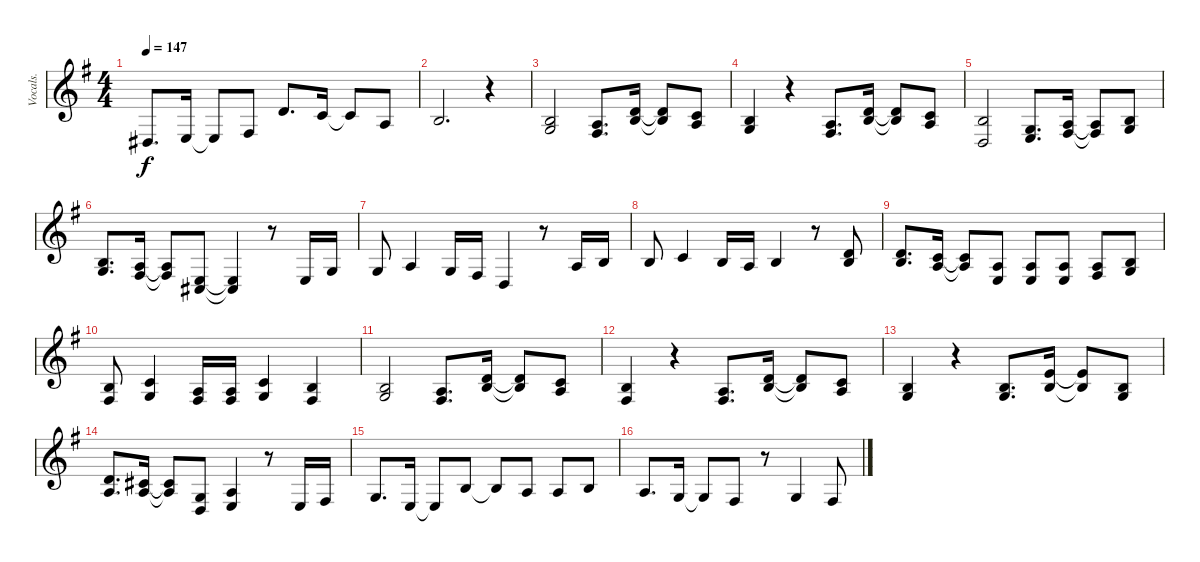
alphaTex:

\track ("Vocals." "Vocals.") {instrument flute}
\staff {score}
\tuning (E4 B3 G3 D3 A2 E2) {hide}
\ts (4 4)
\tempo 147
\clef g2
\ks g
1.4.8{d dy f} 2.4.16 2.4{t}.8 4.4.8 3.2.8{d} 1.2.16 1.2{t}.8 2.3.8 |
0.2.2{d} r.4 |
(0.2 0.3).2 (2.3 4.4).8{d} (3.2 4.3).16 (3.2{t} 4.3{t}).8 (1.2 2.3).8 |
(0.2 0.3).4 r.4 (2.3 4.4).8{d} (3.2 4.3).16 (3.2{t} 4.3{t}).8 (1.2 2.3).8 |
(0.2 0.4).2 (0.3 2.4).8{d} (2.3 4.4).16 (2.3{t} 4.4{t}).8 (0.2 0.3).8 |
(0.2 0.3).8{d} (2.3 4.4).16 (2.3{t} 4.4{t}).8 (2.4 4.5).8 (2.4{t} 4.5{t}).4 r.8 2.4.16 0.3.16 |
0.3.8 2.3.4 0.3.16 4.4.16 0.4.4 r.8 2.3.16 0.2.16 |
0.2.8 1.2.4 0.2.16 2.3.16 0.2.4 r.8 (0.2 7.3).8 |
(3.2 4.3).8{d} (1.2 2.3).16 (1.2{t} 2.3{t}).8 (2.3 2.4).8 (2.3 2.4).8 (2.3 2.4).8 (2.3 4.4).8 (0.2 0.3).8 |
(0.2 4.4).8 (1.2 0.3).4 (2.3 4.4).16 (2.3 4.4).16 (1.2 0.3).4 (0.2 4.4).4 |
(0.2 0.3).2 (2.3 4.4).8{d} (0.2 7.3).16 (0.2{t} 7.3{t}).8 (1.2 2.3).8 |
(0.2 4.4).4 r.4 (2.3 4.4).8{d} (3.2 4.3).16 (3.2{t} 4.3{t}).8 (1.2 2.3).8 |
(0.2 0.3).4 r.4 (0.2 0.3).8{d} (0.1 0.2).16 (0.1{t} 0.2{t}).8 (0.2 0.3).8 |
(3.2 2.3).8{d} (2.2 2.3).16 (2.2{t} 2.3{t}).8 (0.3 0.4).8 (2.3 2.4).4 r.8 2.4.16 4.4.16 |
0.3.8{d} 2.4.16 2.4{t}.8 0.2.8 0.2{t}.8 2.3.8 2.3.8 0.2.8 |
2.3.8{d} 0.3.16 0.3{t}.8 4.4.8 r.8 0.3.4 4.4.8
